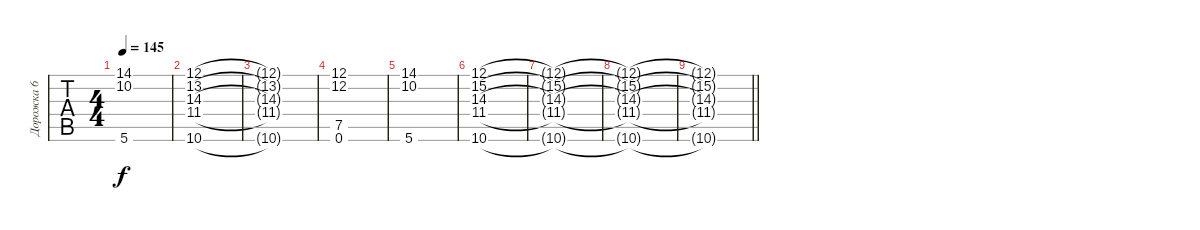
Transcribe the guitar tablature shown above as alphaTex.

\track ("Дорожка 6" "Дорожка 6") {instrument lead2sawtooth}
\staff {tabs}
\tuning (D4 A3 F3 Db3 G2 D2) {hide}
\ts (4 4)
\tempo 145
\clef g2
\ks c
(14.1 10.2 5.6).1{dy f} |
(12.1 13.2 14.3 11.4 10.6).1 |
(12.1{t} 13.2{t} 14.3{t} 11.4{t} 10.6{t}).1 |
(12.1 12.2 7.5 0.6).1 |
(14.1 10.2 5.6).1 |
(12.1 15.2 14.3 11.4 10.6).1 |
(12.1{t} 15.2{t} 14.3{t} 11.4{t} 10.6{t}).1 |
(12.1{t} 15.2{t} 14.3{t} 11.4{t} 10.6{t}).1 |
\barLineRight lightlight
(12.1{t} 15.2{t} 14.3{t} 11.4{t} 10.6{t}).1
